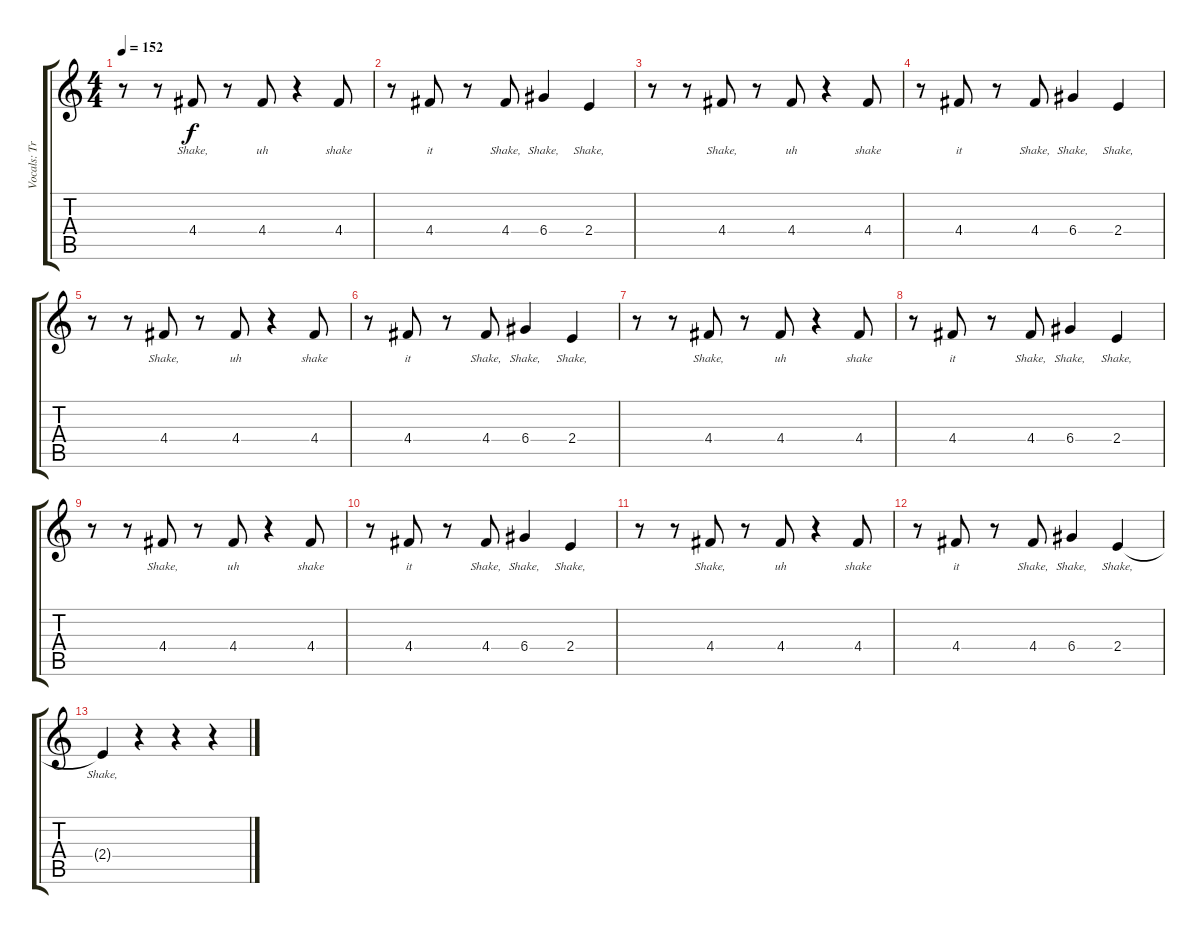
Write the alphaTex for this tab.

\track ("Vocals: Trace Cyrus" "Vocals: Tr") {instrument electricbassfinger}
\staff {score tabs}
\tuning (E4 B3 G3 D3 A2 E2) {hide}
\ts (4 4)
\tempo 152
\clef g2
\ks c
r.8{dy f} r.8 4.4.8{lyrics (0 "Shake,") lyrics (1 "") lyrics (2 "") lyrics (3 "") lyrics (4 "")} r.8 4.4.8{lyrics (0 "uh") lyrics (1 "") lyrics (2 "") lyrics (3 "") lyrics (4 "")} r.4 4.4.8{lyrics (0 "shake") lyrics (1 "") lyrics (2 "") lyrics (3 "") lyrics (4 "")} |
r.8 4.4.8{lyrics (0 "it") lyrics (1 "") lyrics (2 "") lyrics (3 "") lyrics (4 "")} r.8 4.4.8{lyrics (0 "Shake,") lyrics (1 "") lyrics (2 "") lyrics (3 "") lyrics (4 "")} 6.4.4{lyrics (0 "Shake,") lyrics (1 "") lyrics (2 "") lyrics (3 "") lyrics (4 "")} 2.4.4{lyrics (0 "Shake,") lyrics (1 "") lyrics (2 "") lyrics (3 "") lyrics (4 "")} |
r.8 r.8 4.4.8{lyrics (0 "Shake,") lyrics (1 "") lyrics (2 "") lyrics (3 "") lyrics (4 "")} r.8 4.4.8{lyrics (0 "uh") lyrics (1 "") lyrics (2 "") lyrics (3 "") lyrics (4 "")} r.4 4.4.8{lyrics (0 "shake") lyrics (1 "") lyrics (2 "") lyrics (3 "") lyrics (4 "")} |
r.8 4.4.8{lyrics (0 "it") lyrics (1 "") lyrics (2 "") lyrics (3 "") lyrics (4 "")} r.8 4.4.8{lyrics (0 "Shake,") lyrics (1 "") lyrics (2 "") lyrics (3 "") lyrics (4 "")} 6.4.4{lyrics (0 "Shake,") lyrics (1 "") lyrics (2 "") lyrics (3 "") lyrics (4 "")} 2.4.4{lyrics (0 "Shake,") lyrics (1 "") lyrics (2 "") lyrics (3 "") lyrics (4 "")} |
r.8 r.8 4.4.8{lyrics (0 "Shake,") lyrics (1 "") lyrics (2 "") lyrics (3 "") lyrics (4 "")} r.8 4.4.8{lyrics (0 "uh") lyrics (1 "") lyrics (2 "") lyrics (3 "") lyrics (4 "")} r.4 4.4.8{lyrics (0 "shake") lyrics (1 "") lyrics (2 "") lyrics (3 "") lyrics (4 "")} |
r.8 4.4.8{lyrics (0 "it") lyrics (1 "") lyrics (2 "") lyrics (3 "") lyrics (4 "")} r.8 4.4.8{lyrics (0 "Shake,") lyrics (1 "") lyrics (2 "") lyrics (3 "") lyrics (4 "")} 6.4.4{lyrics (0 "Shake,") lyrics (1 "") lyrics (2 "") lyrics (3 "") lyrics (4 "")} 2.4.4{lyrics (0 "Shake,") lyrics (1 "") lyrics (2 "") lyrics (3 "") lyrics (4 "")} |
r.8 r.8 4.4.8{lyrics (0 "Shake,") lyrics (1 "") lyrics (2 "") lyrics (3 "") lyrics (4 "")} r.8 4.4.8{lyrics (0 "uh") lyrics (1 "") lyrics (2 "") lyrics (3 "") lyrics (4 "")} r.4 4.4.8{lyrics (0 "shake") lyrics (1 "") lyrics (2 "") lyrics (3 "") lyrics (4 "")} |
r.8 4.4.8{lyrics (0 "it") lyrics (1 "") lyrics (2 "") lyrics (3 "") lyrics (4 "")} r.8 4.4.8{lyrics (0 "Shake,") lyrics (1 "") lyrics (2 "") lyrics (3 "") lyrics (4 "")} 6.4.4{lyrics (0 "Shake,") lyrics (1 "") lyrics (2 "") lyrics (3 "") lyrics (4 "")} 2.4.4{lyrics (0 "Shake,") lyrics (1 "") lyrics (2 "") lyrics (3 "") lyrics (4 "")} |
r.8 r.8 4.4.8{lyrics (0 "Shake,") lyrics (1 "") lyrics (2 "") lyrics (3 "") lyrics (4 "")} r.8 4.4.8{lyrics (0 "uh") lyrics (1 "") lyrics (2 "") lyrics (3 "") lyrics (4 "")} r.4 4.4.8{lyrics (0 "shake") lyrics (1 "") lyrics (2 "") lyrics (3 "") lyrics (4 "")} |
r.8 4.4.8{lyrics (0 "it") lyrics (1 "") lyrics (2 "") lyrics (3 "") lyrics (4 "")} r.8 4.4.8{lyrics (0 "Shake,") lyrics (1 "") lyrics (2 "") lyrics (3 "") lyrics (4 "")} 6.4.4{lyrics (0 "Shake,") lyrics (1 "") lyrics (2 "") lyrics (3 "") lyrics (4 "")} 2.4.4{lyrics (0 "Shake,") lyrics (1 "") lyrics (2 "") lyrics (3 "") lyrics (4 "")} |
r.8 r.8 4.4.8{lyrics (0 "Shake,") lyrics (1 "") lyrics (2 "") lyrics (3 "") lyrics (4 "")} r.8 4.4.8{lyrics (0 "uh") lyrics (1 "") lyrics (2 "") lyrics (3 "") lyrics (4 "")} r.4 4.4.8{lyrics (0 "shake") lyrics (1 "") lyrics (2 "") lyrics (3 "") lyrics (4 "")} |
r.8 4.4.8{lyrics (0 "it") lyrics (1 "") lyrics (2 "") lyrics (3 "") lyrics (4 "")} r.8 4.4.8{lyrics (0 "Shake,") lyrics (1 "") lyrics (2 "") lyrics (3 "") lyrics (4 "")} 6.4.4{lyrics (0 "Shake,") lyrics (1 "") lyrics (2 "") lyrics (3 "") lyrics (4 "")} 2.4.4{lyrics (0 "Shake,") lyrics (1 "") lyrics (2 "") lyrics (3 "") lyrics (4 "")} |
2.4{t}.4{lyrics (0 "Shake,") lyrics (1 "") lyrics (2 "") lyrics (3 "") lyrics (4 "")} r.4 r.4 r.4
